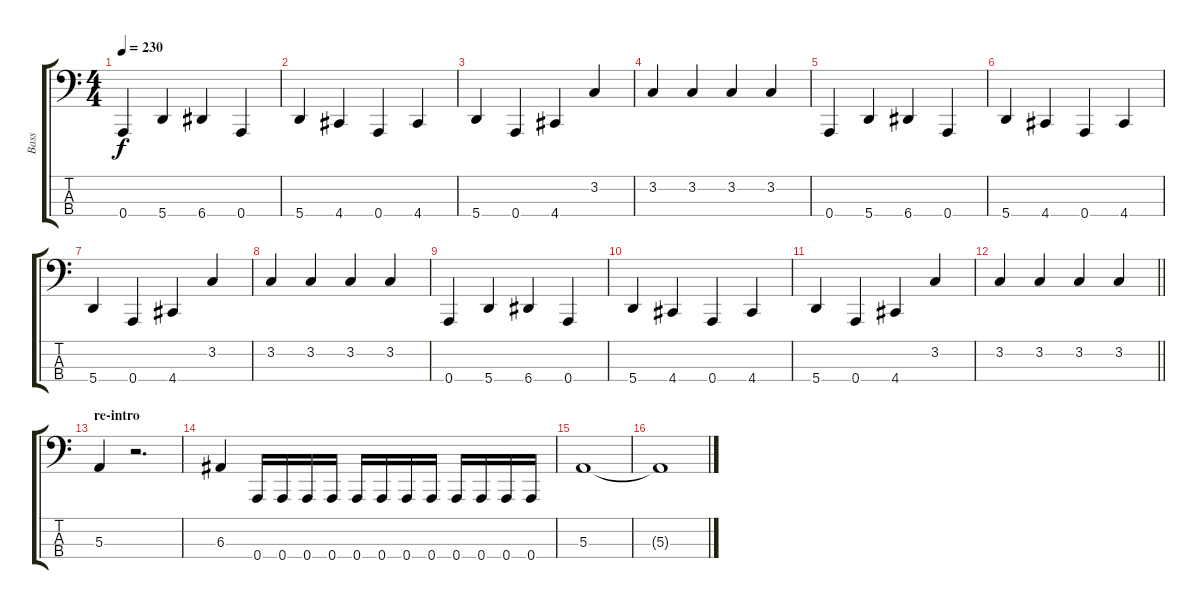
\track ("Bass" "Bass") {instrument electricbasspick}
\staff {score tabs}
\tuning (D2 A1 E1 A0) {hide}
\ts (4 4)
\tempo 230
\clef f4
\ks c
0.4.4{dy f} 5.4.4 6.4.4 0.4.4 |
5.4.4 4.4.4 0.4.4 4.4.4 |
5.4.4 0.4.4 4.4.4 3.2.4 |
3.2.4 3.2.4 3.2.4 3.2.4 |
0.4.4 5.4.4 6.4.4 0.4.4 |
5.4.4 4.4.4 0.4.4 4.4.4 |
5.4.4 0.4.4 4.4.4 3.2.4 |
3.2.4 3.2.4 3.2.4 3.2.4 |
0.4.4 5.4.4 6.4.4 0.4.4 |
5.4.4 4.4.4 0.4.4 4.4.4 |
5.4.4 0.4.4 4.4.4 3.2.4 |
\barLineRight lightlight
3.2.4 3.2.4 3.2.4 3.2.4 |
\section ("" "re-intro")
5.3.4 r.2{d} |
6.3.4 0.4.16 0.4.16 0.4.16 0.4.16 0.4.16 0.4.16 0.4.16 0.4.16 0.4.16 0.4.16 0.4.16 0.4.16 |
5.3.1 |
5.3{t}.1
